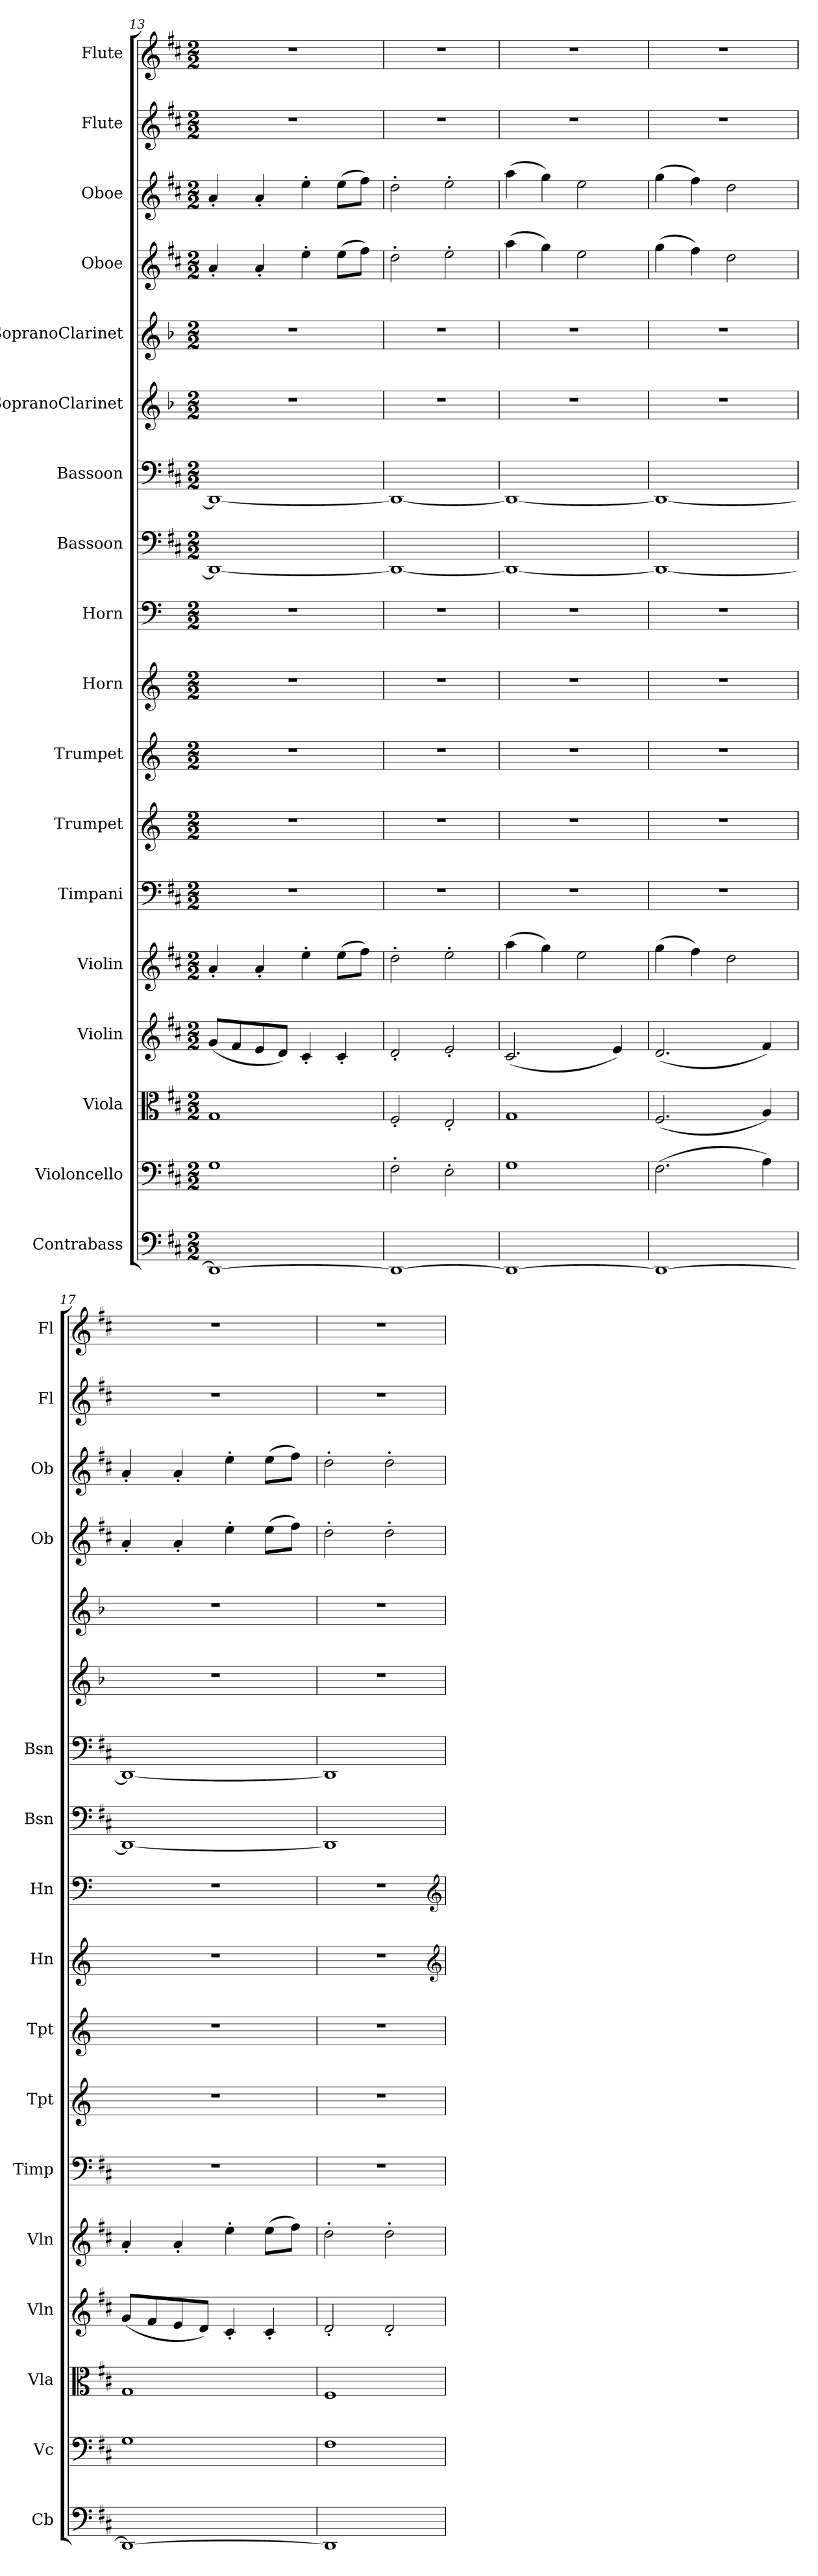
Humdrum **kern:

**kern	**kern	**kern	**kern	**kern	**kern	**kern	**kern	**kern	**kern	**kern	**kern	**kern	**kern	**kern	**kern	**kern	**kern
*part18	*part17	*part16	*part15	*part14	*part13	*part12	*part11	*part10	*part9	*part8	*part7	*part6	*part5	*part4	*part3	*part2	*part1
*staff18	*staff17	*staff16	*staff15	*staff14	*staff13	*staff12	*staff11	*staff10	*staff9	*staff8	*staff7	*staff6	*staff5	*staff4	*staff3	*staff2	*staff1
*I"Contrabass	*I"Violoncello	*I"Viola	*I"Violin	*I"Violin	*I"Timpani	*I"Trumpet	*I"Trumpet	*I"Horn	*I"Horn	*I"Bassoon	*I"Bassoon	*I"SopranoClarinet	*I"SopranoClarinet	*I"Oboe	*I"Oboe	*I"Flute	*I"Flute
*I'Cb	*I'Vc	*I'Vla	*I'Vln	*I'Vln	*I'Timp	*I'Tpt	*I'Tpt	*I'Hn	*I'Hn	*I'Bsn	*I'Bsn	*	*	*I'Ob	*I'Ob	*I'Fl	*I'Fl
*clefF4	*clefF4	*clefC3	*clefG2	*clefG2	*clefF4	*clefG2	*clefG2	*clefG2	*clefF4	*clefF4	*clefF4	*clefG2	*clefG2	*clefG2	*clefG2	*clefG2	*clefG2
*k[f#c#]	*k[f#c#]	*k[f#c#]	*k[f#c#]	*k[f#c#]	*k[f#c#]	*k[]	*k[]	*k[]	*k[]	*k[f#c#]	*k[f#c#]	*k[b-]	*k[b-]	*k[f#c#]	*k[f#c#]	*k[f#c#]	*k[f#c#]
*M2/2	*M2/2	*M2/2	*M2/2	*M2/2	*M2/2	*M2/2	*M2/2	*M2/2	*M2/2	*M2/2	*M2/2	*M2/2	*M2/2	*M2/2	*M2/2	*M2/2	*M2/2
=13	=13	=13	=13	=13	=13	=13	=13	=13	=13	=13	=13	=13	=13	=13	=13	=13	=13
1DD\_	1G\	1G/	(8g/L	4a'/	1r	1r	1r	1r	1r	1DD/_	1DD/_	1r	1r	4a'/	4a'/	1r	1r
.	.	.	8f#/	.	.	.	.	.	.	.	.	.	.	.	.	.	.
.	.	.	8e/	4a'/	.	.	.	.	.	.	.	.	.	4a'/	4a'/	.	.
.	.	.	8d/J)	.	.	.	.	.	.	.	.	.	.	.	.	.	.
.	.	.	4c#'/	4ee'\	.	.	.	.	.	.	.	.	.	4ee'\	4ee'\	.	.
.	.	.	4c#'/	(8ee\L	.	.	.	.	.	.	.	.	.	(8ee\L	(8ee\L	.	.
.	.	.	.	8ff#\J)	.	.	.	.	.	.	.	.	.	8ff#\J)	8ff#\J)	.	.
=14	=14	=14	=14	=14	=14	=14	=14	=14	=14	=14	=14	=14	=14	=14	=14	=14	=14
1DD\_	2F#'\	2F#'/	2d'/	2dd'\	1r	1r	1r	1r	1r	1DD/_	1DD/_	1r	1r	2dd'\	2dd'\	1r	1r
.	2E'\	2E'/	2e'/	2ee'\	.	.	.	.	.	.	.	.	.	2ee'\	2ee'\	.	.
=15	=15	=15	=15	=15	=15	=15	=15	=15	=15	=15	=15	=15	=15	=15	=15	=15	=15
1DD\_	1G\	1G/	(2.c#/	(4aa\	1r	1r	1r	1r	1r	1DD/_	1DD/_	1r	1r	(4aa\	(4aa\	1r	1r
.	.	.	.	4gg\)	.	.	.	.	.	.	.	.	.	4gg\)	4gg\)	.	.
.	.	.	.	2ee\	.	.	.	.	.	.	.	.	.	2ee\	2ee\	.	.
.	.	.	4e/)	.	.	.	.	.	.	.	.	.	.	.	.	.	.
=16	=16	=16	=16	=16	=16	=16	=16	=16	=16	=16	=16	=16	=16	=16	=16	=16	=16
1DD\_	(2.F#\	(2.F#/	(2.d/	(4gg\	1r	1r	1r	1r	1r	1DD/_	1DD/_	1r	1r	(4gg\	(4gg\	1r	1r
.	.	.	.	4ff#\)	.	.	.	.	.	.	.	.	.	4ff#\)	4ff#\)	.	.
.	.	.	.	2dd\	.	.	.	.	.	.	.	.	.	2dd\	2dd\	.	.
.	4A\)	4A/)	4f#/)	.	.	.	.	.	.	.	.	.	.	.	.	.	.
=17	=17	=17	=17	=17	=17	=17	=17	=17	=17	=17	=17	=17	=17	=17	=17	=17	=17
1DD\_	1G\	1G/	(8g/L	4a'/	1r	1r	1r	1r	1r	1DD/_	1DD/_	1r	1r	4a'/	4a'/	1r	1r
.	.	.	8f#/	.	.	.	.	.	.	.	.	.	.	.	.	.	.
.	.	.	8e/	4a'/	.	.	.	.	.	.	.	.	.	4a'/	4a'/	.	.
.	.	.	8d/J)	.	.	.	.	.	.	.	.	.	.	.	.	.	.
.	.	.	4c#'/	4ee'\	.	.	.	.	.	.	.	.	.	4ee'\	4ee'\	.	.
.	.	.	4c#'/	(8ee\L	.	.	.	.	.	.	.	.	.	(8ee\L	(8ee\L	.	.
.	.	.	.	8ff#\J)	.	.	.	.	.	.	.	.	.	8ff#\J)	8ff#\J)	.	.
=18	=18	=18	=18	=18	=18	=18	=18	=18	=18	=18	=18	=18	=18	=18	=18	=18	=18
1DD\]	1F#\	1F#/	2d'/	2dd'\	1r	1r	1r	1r	1r	1DD/]	1DD/]	1r	1r	2dd'\	2dd'\	1r	1r
.	.	.	2d'/	2dd'\	.	.	.	.	.	.	.	.	.	2dd'\	2dd'\	.	.
*	*	*	*	*	*	*	*	*clefG2	*clefG2	*	*	*	*	*	*	*	*
=	=	=	=	=	=	=	=	=	=	=	=	=	=	=	=	=	=
*-	*-	*-	*-	*-	*-	*-	*-	*-	*-	*-	*-	*-	*-	*-	*-	*-	*-
